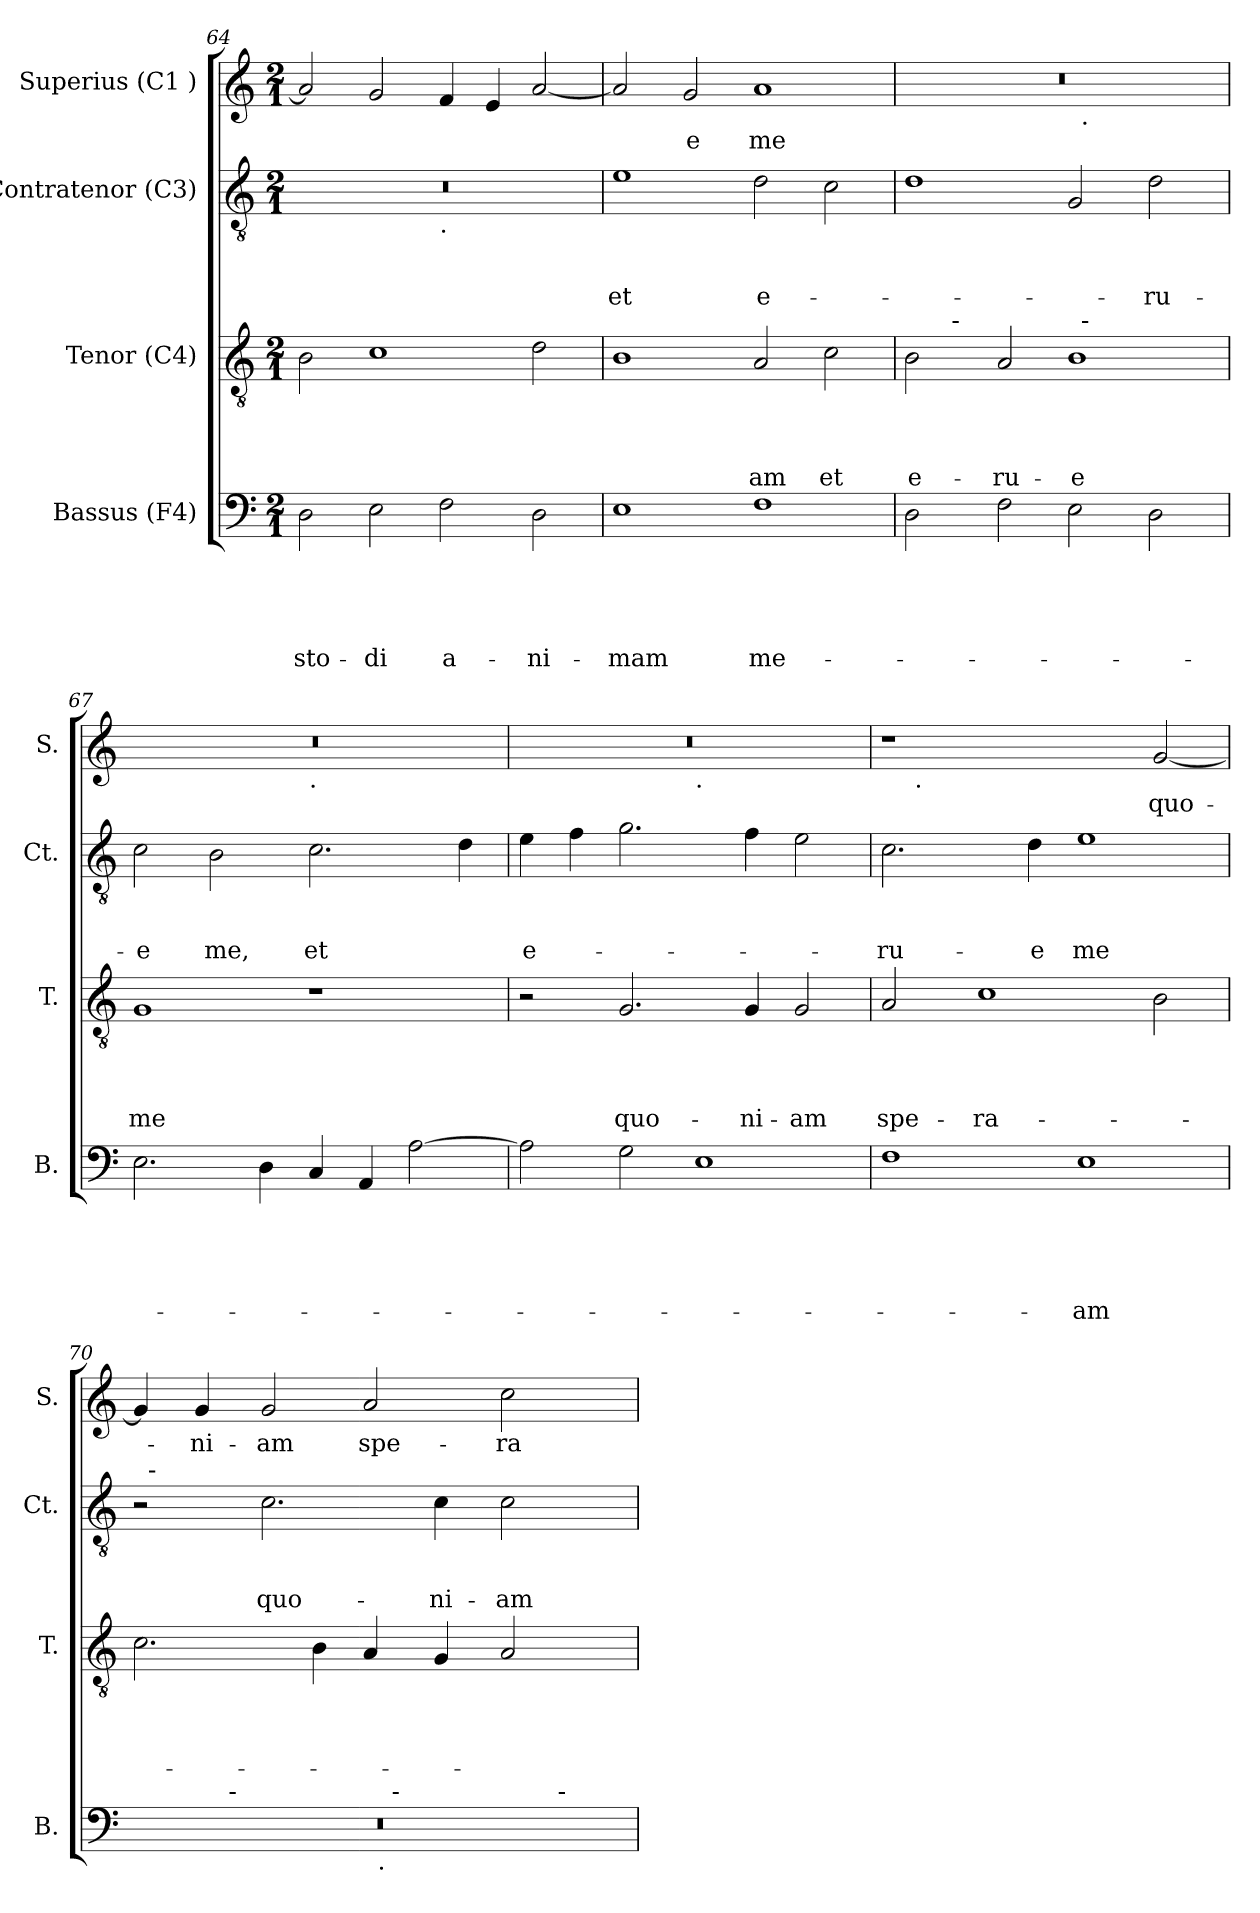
**kern	**text	**text	**text	**text	**text	**kern	**text	**text	**text	**text	**kern	**text	**text	**text	**kern	**text
*part4	*part4	*part4	*part4	*part4	*part4	*part3	*part3	*part3	*part3	*part3	*part2	*part2	*part2	*part2	*part1	*part1
*staff4	*staff4	*staff4	*staff4	*staff4	*staff4	*staff3	*staff3	*staff3	*staff3	*staff3	*staff2	*staff2	*staff2	*staff2	*staff1	*staff1
*I"Bassus (F4)	*	*	*	*	*	*I"Tenor (C4)	*	*	*	*	*I"Contratenor (C3)	*	*	*	*I"Superius (C1 )	*
*I'B.	*	*	*	*	*	*I'T.	*	*	*	*	*I'Ct.	*	*	*	*I'S.	*
*clefF4	*	*	*	*	*	*clefGv2	*	*	*	*	*clefGv2	*	*	*	*clefG2	*
*k[]	*	*	*	*	*	*k[]	*	*	*	*	*k[]	*	*	*	*k[]	*
*C:	*	*	*	*	*	*C:	*	*	*	*	*C:	*	*	*	*C:	*
*M2/1	*	*	*	*	*	*M2/1	*	*	*	*	*M2/1	*	*	*	*M2/1	*
=64	=64	=64	=64	=64	=64	=64	=64	=64	=64	=64	=64	=64	=64	=64	=64	=64
!	!	!	!	!	!LO:LY:b	!	!	!	!	!	!	!	!	!	!	!
*	*	*	*	*	*	*	*	*	*	*	*^	*	*	*	*	*
2D\	.	.	.	.	-sto-	2B\	.	.	.	.	0r	1ryy	.	.	.	2a/]	.
!	!	!	!	!	!LO:LY:b	!	!	!	!	!	!	!	!	!	!	!	!
2E\	.	.	.	.	-di	1c	.	.	.	.	.	.	.	.	.	2g/	.
!	!	!	!	!	!	!	!	!	!	!	!	!LO:TX:b:t=.	!	!	!	!	!
!	!	!	!	!	!LO:LY:b	!	!	!	!	!	!	!	!	!	!	!	!
2F\	.	.	.	.	a-	.	.	.	.	.	.	1ryy	.	.	.	4f/	.
.	.	.	.	.	.	.	.	.	.	.	.	.	.	.	.	4e/	.
!	!	!	!	!	!LO:LY:b	!	!	!	!	!	!	!	!	!	!	!	!
2D\	.	.	.	.	-ni-	2d\	.	.	.	.	.	.	.	.	.	[<2a/	.
=65	=65	=65	=65	=65	=65	=65	=65	=65	=65	=65	=65	=65	=65	=65	=65	=65	=65
!	!	!	!	!	!LO:LY:b	!	!	!	!	!	!	!	!	!	!LO:LY:b	!	!
*	*	*	*	*	*	*	*	*	*	*	*v	*v	*	*	*	*	*
1E	.	.	.	.	-mam	1B	.	.	.	.	1e	.	.	et	2a/]	.
!	!	!	!	!	!	!	!	!	!	!	!	!	!	!	!	!LO:LY:b
.	.	.	.	.	.	.	.	.	.	.	.	.	.	.	2g/	-e
!	!	!	!	!	!LO:LY:b	!	!	!	!	!LO:LY:b	!	!	!	!LO:LY:b:rj	!	!LO:LY:b
1F	.	.	.	.	me-	2A/	.	.	.	-am	2d\	.	.	e-	1a	me
!	!	!	!	!	!	!	!	!	!	!LO:LY:b	!	!	!	!	!	!
.	.	.	.	.	.	2c\	.	.	.	et	2c\	.	.	.	.	.
!!LO:LB:g=z
=66	=66	=66	=66	=66	=66	=66	=66	=66	=66	=66	=66	=66	=66	=66	=66	=66
!	!	!	!	!	!	!	!	!	!	!LO:LY:b	!	!	!	!	!	!
*	*	*	*	*	*	*^	*	*	*	*	*	*	*	*	*^	*
*	*	*	*	*	*	*	*^	*	*	*	*	*	*	*	*	*	*	*
2D\	.	.	.	.	.	2B\	4ryy	1ryy	.	.	.	e-	1d	.	.	.	0r	1ryy	.
!	!	!	!	!	!	!	!LO:TX:a:t=-	!	!	!	!	!	!	!	!	!	!	!	!
.	.	.	.	.	.	.	1..ryy	.	.	.	.	.	.	.	.	.	.	.	.
!	!	!	!	!	!	!	!	!	!	!	!	!LO:LY:b	!	!	!	!	!	!	!
2F\	.	.	.	.	.	2A/	.	.	.	.	.	-ru-	.	.	.	.	.	.	.
!	!	!	!	!	!	!	!	!	!	!	!	!LO:LY:b:rj	!	!	!	!	!	!	!
2E\	.	.	.	.	.	1B	.	32ryy	.	.	.	-e	2G/	.	.	.	.	32ryy	.
!	!	!	!	!	!	!	!	!	!	!	!	!	!	!	!	!	!	!LO:TX:b:t=.	!
!	!	!	!	!	!	!	!	!LO:TX:a:t=-	!	!	!	!	!	!	!	!	!	!	!
.	.	.	.	.	.	.	.	2ryy	.	.	.	.	.	.	.	.	.	2ryy	.
!	!	!	!	!	!	!	!	!	!	!	!	!	!	!	!	!LO:LY:b	!	!	!
2D\	.	.	.	.	.	.	.	.	.	.	.	.	2d\	.	.	-ru-	.	.	.
.	.	.	.	.	.	.	.	4...ryy	.	.	.	.	.	.	.	.	.	4...ryy	.
=67	=67	=67	=67	=67	=67	=67	=67	=67	=67	=67	=67	=67	=67	=67	=67	=67	=67	=67	=67
!	!	!	!	!	!	!	!	!	!	!	!	!LO:LY:b	!	!	!	!LO:LY:b	!	!	!
*	*	*	*	*	*	*v	*v	*v	*	*	*	*	*	*	*	*	*	*	*
2.E\	.	.	.	.	.	1G	.	.	.	me	2c\	.	.	-e	0r	1ryy	.
!	!	!	!	!	!	!	!	!	!	!	!	!	!	!LO:LY:b	!	!	!
.	.	.	.	.	.	.	.	.	.	.	2B\	.	.	me,	.	.	.
4D\	.	.	.	.	.	.	.	.	.	.	.	.	.	.	.	.	.
!	!	!	!	!	!	!	!	!	!	!	!	!	!	!	!	!LO:TX:b:t=.	!
!	!	!	!	!	!	!	!	!	!	!	!	!	!	!LO:LY:b	!	!	!
4C/	.	.	.	.	.	1r	.	.	.	.	2.c\	.	.	et	.	1ryy	.
4AA/	.	.	.	.	.	.	.	.	.	.	.	.	.	.	.	.	.
[>2A\	.	.	.	.	.	.	.	.	.	.	.	.	.	.	.	.	.
.	.	.	.	.	.	.	.	.	.	.	4d\	.	.	.	.	.	.
=68	=68	=68	=68	=68	=68	=68	=68	=68	=68	=68	=68	=68	=68	=68	=68	=68	=68
!	!	!	!	!	!	!	!	!	!	!	!	!	!	!LO:LY:b	!	!	!
2A\]	.	.	.	.	.	2r	.	.	.	.	4e\	.	.	e-	0r	1ryy	.
.	.	.	.	.	.	.	.	.	.	.	4f\	.	.	.	.	.	.
!	!	!	!	!	!	!	!	!	!	!LO:LY:b	!	!	!	!	!	!	!
2G\	.	.	.	.	.	2.G/	.	.	.	quo-	2.g\	.	.	.	.	.	.
!	!	!	!	!	!	!	!	!	!	!	!	!	!	!	!	!LO:TX:b:t=.	!
1E	.	.	.	.	.	.	.	.	.	.	.	.	.	.	.	1ryy	.
!	!	!	!	!	!	!	!	!	!	!LO:LY:b	!	!	!	!	!	!	!
.	.	.	.	.	.	4G/	.	.	.	-ni-	4f\	.	.	.	.	.	.
!	!	!	!	!	!	!	!	!	!	!LO:LY:b:rj	!	!	!	!	!	!	!
.	.	.	.	.	.	2G/	.	.	.	-am	2e\	.	.	.	.	.	.
=69	=69	=69	=69	=69	=69	=69	=69	=69	=69	=69	=69	=69	=69	=69	=69	=69	=69
!	!	!	!	!	!	!	!	!	!	!LO:LY:b	!	!	!	!LO:LY:b	!	!	!
1F	.	.	.	.	.	2A/	.	.	.	spe-	2.c\	.	.	-ru-	1r	8ryy	.
!	!	!	!	!	!	!	!	!	!	!	!	!	!	!	!	!LO:TX:b:t=.	!
.	.	.	.	.	.	.	.	.	.	.	.	.	.	.	.	1...ryy	.
!	!	!	!	!	!	!	!	!	!	!LO:LY:b	!	!	!	!	!	!	!
.	.	.	.	.	.	1c	.	.	.	-ra-	.	.	.	.	.	.	.
!	!	!	!	!	!	!	!	!	!	!	!	!	!	!LO:LY:b	!	!	!
.	.	.	.	.	.	.	.	.	.	.	4d\	.	.	-e	.	.	.
!	!	!	!	!	!LO:LY:b	!	!	!	!	!	!	!	!	!LO:LY:b	!	!	!
1E	.	.	.	.	-am	.	.	.	.	.	1e	.	.	me	2ryy	.	.
!	!	!	!	!	!	!	!	!	!	!	!	!	!	!	!	!	!LO:LY:b
.	.	.	.	.	.	2B\	.	.	.	.	.	.	.	.	[<2g/	.	quo-
*	*	*	*	*	*	*	*	*	*	*	*	*	*	*	*v	*v	*
!!LO:LB:g=z
=70	=70	=70	=70	=70	=70	=70	=70	=70	=70	=70	=70	=70	=70	=70	=70	=70
*^	*	*	*	*	*	*	*	*	*	*	*^	*	*	*	*	*
*	*^	*	*	*	*	*	*	*	*	*	*	*	*	*	*	*	*	*
*	*	*^	*	*	*	*	*	*	*	*	*	*	*	*	*	*	*	*	*
*	*	*	*^	*	*	*	*	*	*	*	*	*	*	*	*	*	*	*	*	*
0r	4.ryy	1ryy	1ryy	1ryy	.	.	.	.	.	2.c\	.	.	.	.	2r	32ryy	.	.	.	4g/]	.
!	!	!	!	!	!	!	!	!	!	!	!	!	!	!	!	!LO:TX:a:t=-	!	!	!	!	!
.	.	.	.	.	.	.	.	.	.	.	.	.	.	.	.	1ryy	.	.	.	.	.
!	!	!	!	!	!	!	!	!	!	!	!	!	!	!	!	!	!	!	!	!	!LO:LY:b
.	.	.	.	.	.	.	.	.	.	.	.	.	.	.	.	.	.	.	.	4g/	-ni-
!	!LO:TX:a:t=-	!	!	!	!	!	!	!	!	!	!	!	!	!	!	!	!	!	!	!	!
.	1ryy	.	.	.	.	.	.	.	.	.	.	.	.	.	.	.	.	.	.	.	.
!	!	!	!	!	!	!	!	!	!	!	!	!	!	!	!	!	!	!	!LO:LY:b	!	!LO:LY:b:rj
.	.	.	.	.	.	.	.	.	.	.	.	.	.	.	2.c\	.	.	.	quo-	2g/	-am
.	.	.	.	.	.	.	.	.	.	4B\	.	.	.	.	.	.	.	.	.	.	.
!	!	!	!	!	!	!	!	!	!	!	!	!	!	!	!	!	!	!	!	!	!LO:LY:b
.	.	32ryy	16ryy	2ryy	.	.	.	.	.	4A/	.	.	.	.	.	.	.	.	.	2a/	spe-
!	!	!LO:TX:b:t=.	!	!	!	!	!	!	!	!	!	!	!	!	!	!	!	!	!	!	!
.	.	2ryy	.	.	.	.	.	.	.	.	.	.	.	.	.	2ryy	.	.	.	.	.
!	!	!	!LO:TX:a:t=-	!	!	!	!	!	!	!	!	!	!	!	!	!	!	!	!	!	!
.	.	.	2...ryy	.	.	.	.	.	.	.	.	.	.	.	.	.	.	.	.	.	.
!	!	!	!	!	!	!	!	!	!	!	!	!	!	!	!	!	!	!	!LO:LY:b	!	!
.	.	.	.	.	.	.	.	.	.	4G/	.	.	.	.	4c\	.	.	.	-ni-	.	.
.	2ryy	.	.	.	.	.	.	.	.	.	.	.	.	.	.	.	.	.	.	.	.
!	!	!	!	!	!	!	!	!	!	!	!	!	!	!	!	!	!	!	!LO:LY:b:rj	!	!LO:LY:b
.	.	.	.	8..ryy	.	.	.	.	.	2A/	.	.	.	.	2c\	.	.	.	-am	2cc\	-ra-
.	.	4...ryy	.	.	.	.	.	.	.	.	.	.	.	.	.	4...ryy	.	.	.	.	.
!	!	!	!	!LO:TX:a:t=-	!	!	!	!	!	!	!	!	!	!	!	!	!	!	!	!	!
.	.	.	.	4ryy	.	.	.	.	.	.	.	.	.	.	.	.	.	.	.	.	.
.	8ryy	.	.	.	.	.	.	.	.	.	.	.	.	.	.	.	.	.	.	.	.
.	.	.	.	32ryy	.	.	.	.	.	.	.	.	.	.	.	.	.	.	.	.	.
*v	*v	*v	*v	*v	*	*	*	*	*	*	*	*	*	*	*v	*v	*	*	*	*	*
=	=	=	=	=	=	=	=	=	=	=	=	=	=	=	=	=
*-	*-	*-	*-	*-	*-	*-	*-	*-	*-	*-	*-	*-	*-	*-	*-	*-
